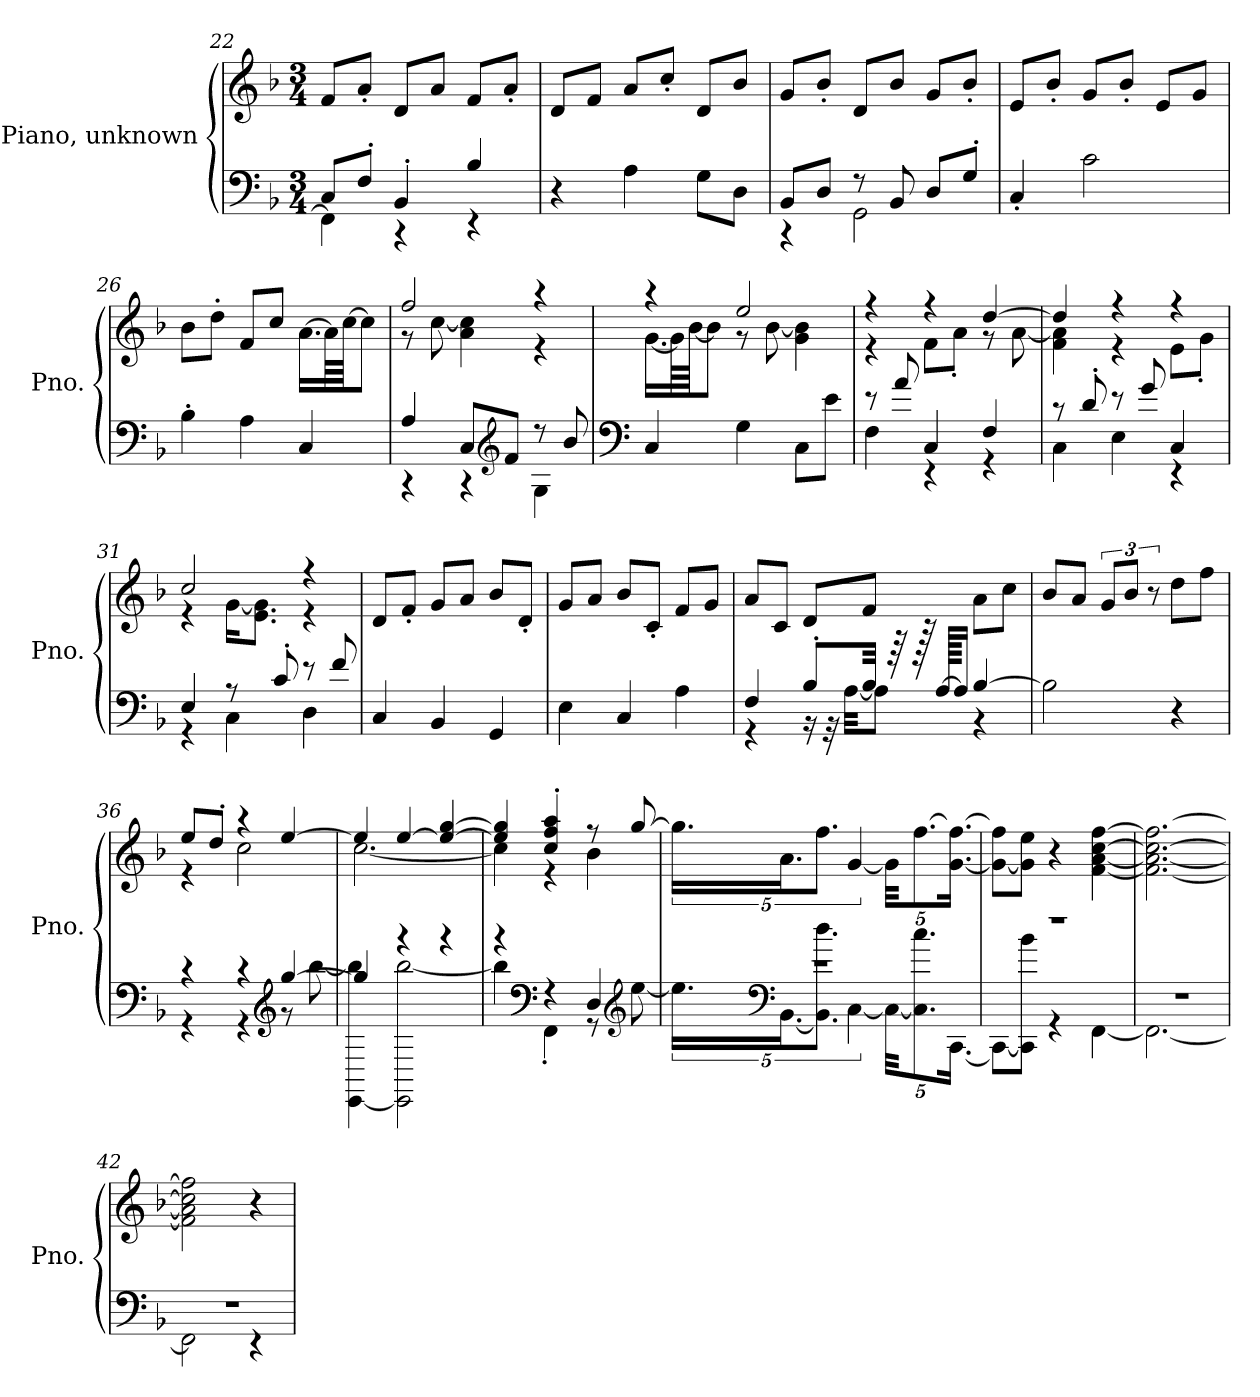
**kern	**kern
*part1	*part1
*staff2	*staff1
*I"Piano, unknown	*
*I'Pno.	*
*clefF4	*clefG2
*k[b-]	*k[b-]
*M3/4	*M3/4
=22	=22
*^	*
8C/L	4FF\]	8f/L
8F'/J	.	8a'/J
4BB-'/	4r	8d/L
.	.	8a/J
4B-/	4r	8f/L
.	.	8a'/J
*v	*v	*
=23	=23
4r	8d/L
.	8f/J
4A\	8a/L
.	8cc'/J
8G\L	8d/L
8D\J	8b-/J
!!LO:LB:g=z
=24	=24
*^	*
8BB-/L	4r	8g/L
8D/J	.	8b-'/J
8r	2GG\	8d/L
8BB-/	.	8b-/J
8D/L	.	8g/L
8G'/J	.	8b-'/J
*v	*v	*
=25	=25
4C'/	8e/L
.	8b-'/J
2c\	8g/L
.	8b-'/J
.	8e/L
.	8g/J
=26	=26
4B-'\	8b-\L
.	8dd'\J
4A\	8f/L
.	8cc/J
4C/	[16.a\LL
.	64a\LL]
.	[64cc\JJJ
.	8cc\J]
=27	=27
*^	*^
4A/	4r	2ff/	8r
.	.	.	[8cc\
8C/L	4r	.	4a\ 4cc\]
*clefG2	*	*	*
8f/J	.	.	.
8r	4G\	4r	4r
8b-/	.	.	.
*v	*v	*	*
=28	=28	=28
*clefF4	*	*
4C/	4r	[16.g\LL
.	.	64g\LL]
.	.	[64b-\JJJ
.	.	8b-\J]
4G\	2ee/	8r
.	.	[8b-\
8C\L	.	4g\ 4b-\]
8e\J	.	.
!!LO:LB:g=z	!!
=29	=29	=29
*^	*	*
8r	4F\	4r	4r
8a/	.	.	.
4C/	4r	4r	8f\L
.	.	.	8a'\J
4F/	4r	[4dd/	8r
.	.	.	[8a\
=30	=30	=30	=30
8r	4C\	4dd/]	4f\ 4a\]
8d'/	.	.	.
8r	4E\	4r	4r
8g/	.	.	.
4C/	4r	4r	8e\L
.	.	.	8g'\J
=31	=31	=31	=31
4E/	4r	2cc/	4r
8r	4C\	.	[16g\KL
.	.	.	8.e\ 8.g\]J
8c'/	.	.	.
8r	4D\	4r	4r
8f/	.	.	.
*v	*v	*	*
*	*v	*v
=32	=32
4C/	8d/L
.	8f'/J
4BB-/	8g/L
.	8a/J
4GG/	8b-/L
.	8d'/J
=33	=33
4E\	8g/L
.	8a/J
4C/	8b-/L
.	8c'/J
4A\	8f/L
.	8g/J
!!LO:PB:g=z
=34	=34
*^	*
4F/	4r	8a/L
.	.	8c/J
8B-'/L	16r	8d/L
.	32r	.
.	[32A\KKL	.
32B-/Jkk	8A\J]	8f/J
64r	.	.
128r	.	.
[128A/KKKLL	.	.
16A/JJ]	.	.
[4B-/	4r	8a\L
.	.	8cc\J
*v	*v	*
=35	=35
2B-\]	8b-/L
.	8a/J
.	12g/L
.	12b-/J
.	12r
4r	8dd\L
.	8ff\J
=36	=36
*^	*^
4r	4r	8ee/L	4r
.	.	8dd'/J	.
4r	4r	4r	2cc\
*clefG2	*	*	*
[4gg/	8r	[4ee/	.
.	[8bb-\	.	.
=37	=37	=37	=37
4gg/]	[4EE\ 4bb-\]	4ee/]	[2.cc\
4r	2EE\] [2bb-\	[4ee/	.
4r	.	4ee/_ [4gg/	.
=38	=38	=38	=38
4r	4bb-\]	4ee/] 4gg/]	4cc\]
*clefF4	*	*	*
4r	4FF'\	4cc/' 4ff/' 4aa/'	4r
4D/	8r	8r	4b-\
*clefG2	*	*	*
.	[8ee\	[8gg/	.
*	*	*v	*v
!!LO:LB:g=z
=39	=39	=39
2.r	20.ee\LL]	20.gg\LL]
*clefF4	*	*
.	[20.BB-\J	20.a\J
.	10.BB-\] 10.dd\J	10.ff\J
.	[5C\	[5g/
.	40C\KKL_	40g\KKL]
.	10.C\] 10.cc\	[10.ff\
.	[20.CC\Jk	[20.g\ 20.ff\_Jk
=40	=40	=40
2.r	8CC\L_	8g\_ 8ff\]L
.	8CC\] 8b-\J	8g\] 8ee\J
.	4r	4r
.	[4FF\	[4f\ [4a\ [4cc\ [4ff\
=41	=41	=41
2.r	2.FF\_	2.f\_ 2.a\_ 2.cc\_ 2.ff\_
=42	=42	=42
2.r	2FF\]	2f\] 2a\] 2cc\] 2ff\]
.	4r	4r
*v	*v	*
=	=
*-	*-
